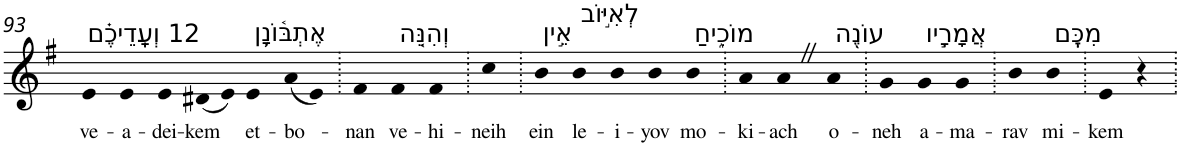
**kern	**text
*part1	*part1
*staff1	*staff1
*I"Piano	*
*I'Pno	*
!!LO:PB:g=z
*clefG2	*
*k[f#]	*
*G:	*
=93	=93
!LO:TX:a:t=12 וְעָֽדֵיכֶ֗ם	!
!	!LO:LY:b
4e	ve-
!	!LO:LY:b
4e	-a-
!	!LO:LY:b
4e	-dei-
!	!LO:LY:b
(8d#X	-kem
8e)	.
!LO:TX:a:t=אֶתְבּ֫וֹנָ֥ן	!
!	!LO:LY:b
4e	et-
!	!LO:LY:b
(8a	-bo-
8e)	.
=94.	=94.
!	!LO:LY:b
4f#	-nan
!LO:TX:a:t=וְהִנֵּ֤ה	!
!	!LO:LY:b
4f#	ve-
!	!LO:LY:b
4f#	-hi-
=95.	=95.
!	!LO:LY:b
4cc	-neih
=96.	=96.
!LO:TX:a:t=אֵ֣ין	!
!	!LO:LY:b
4b	ein
!LO:TX:a:t=לְאִיּ֣וֹב	!
!	!LO:LY:b
4b	le-
!	!LO:LY:b
4b	-i-
!	!LO:LY:b
4b	-yov
!LO:TX:a:t=מוֹכִ֑יחַ	!
!	!LO:LY:b
4b	mo-
=97.	=97.
!	!LO:LY:b
4a	-ki-
!	!LO:LY:b
4aZ	-ach
!LO:TX:a:t=עוֹנֶ֖ה	!
!	!LO:LY:b
4a	o-
=98.	=98.
!	!LO:LY:b
4g	-neh
!LO:TX:a:t=אֲמָרָ֣יו	!
!	!LO:LY:b
4g	a-
!	!LO:LY:b
4g	-ma-
=99.	=99.
!	!LO:LY:b
4b	-rav
!LO:TX:a:t=מִכֶּֽם	!
!	!LO:LY:b
4b	mi-
=100.	=100.
!	!LO:LY:b
4e	-kem
4r	.
=.	=.
*-	*-
